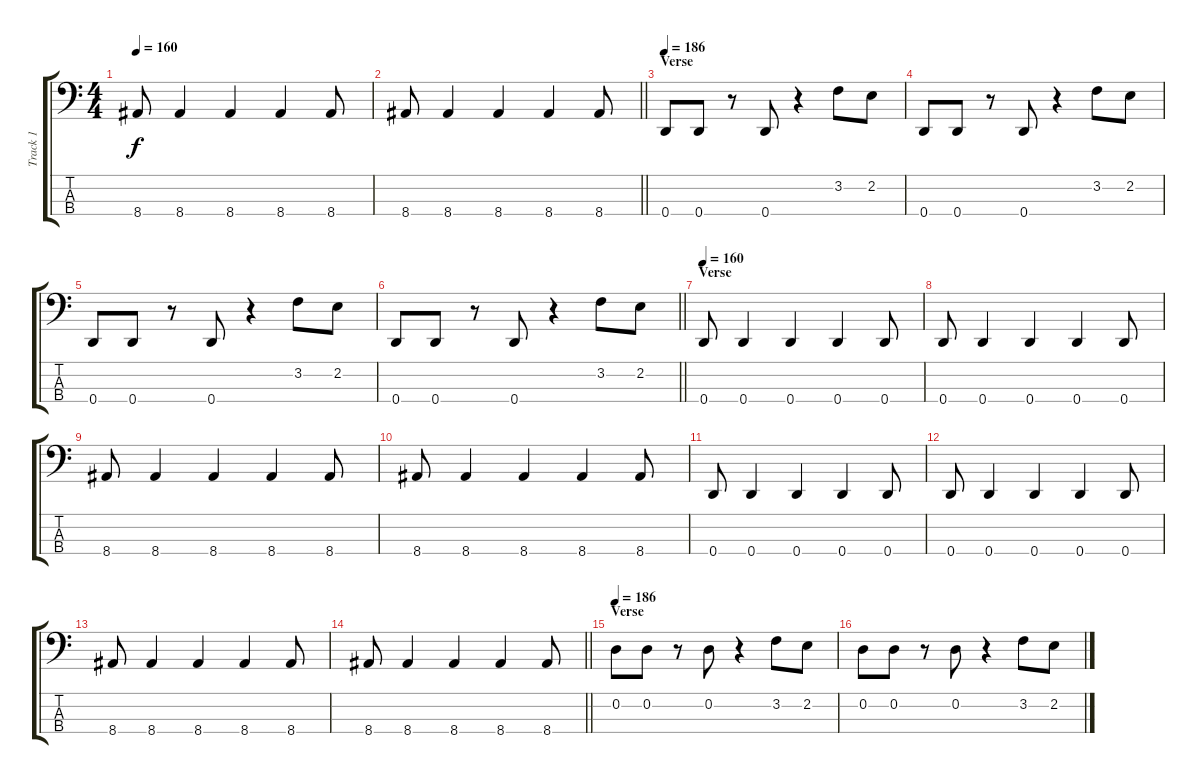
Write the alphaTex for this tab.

\track ("Track 1" "Track 1") {instrument electricbasspick}
\staff {score tabs}
\tuning (G2 D2 A1 D1) {hide}
\ts (4 4)
\tempo 160
\clef f4
\ks c
8.4.8{dy f} 8.4.4 8.4.4 8.4.4 8.4.8 |
\barLineRight lightlight
8.4.8 8.4.4 8.4.4 8.4.4 8.4.8 |
\section ("" "Verse")
\tempo 186
0.4.8 0.4.8 r.8 0.4.8 r.4 3.2.8 2.2.8 |
0.4.8 0.4.8 r.8 0.4.8 r.4 3.2.8 2.2.8 |
0.4.8 0.4.8 r.8 0.4.8 r.4 3.2.8 2.2.8 |
\barLineRight lightlight
0.4.8 0.4.8 r.8 0.4.8 r.4 3.2.8 2.2.8 |
\section ("" "Verse")
\tempo 160
0.4.8 0.4.4 0.4.4 0.4.4 0.4.8 |
0.4.8 0.4.4 0.4.4 0.4.4 0.4.8 |
8.4.8 8.4.4 8.4.4 8.4.4 8.4.8 |
8.4.8 8.4.4 8.4.4 8.4.4 8.4.8 |
0.4.8 0.4.4 0.4.4 0.4.4 0.4.8 |
0.4.8 0.4.4 0.4.4 0.4.4 0.4.8 |
8.4.8 8.4.4 8.4.4 8.4.4 8.4.8 |
\barLineRight lightlight
8.4.8 8.4.4 8.4.4 8.4.4 8.4.8 |
\section ("" "Verse")
\tempo 186
0.2.8 0.2.8 r.8 0.2.8 r.4 3.2.8 2.2.8 |
0.2.8 0.2.8 r.8 0.2.8 r.4 3.2.8 2.2.8
